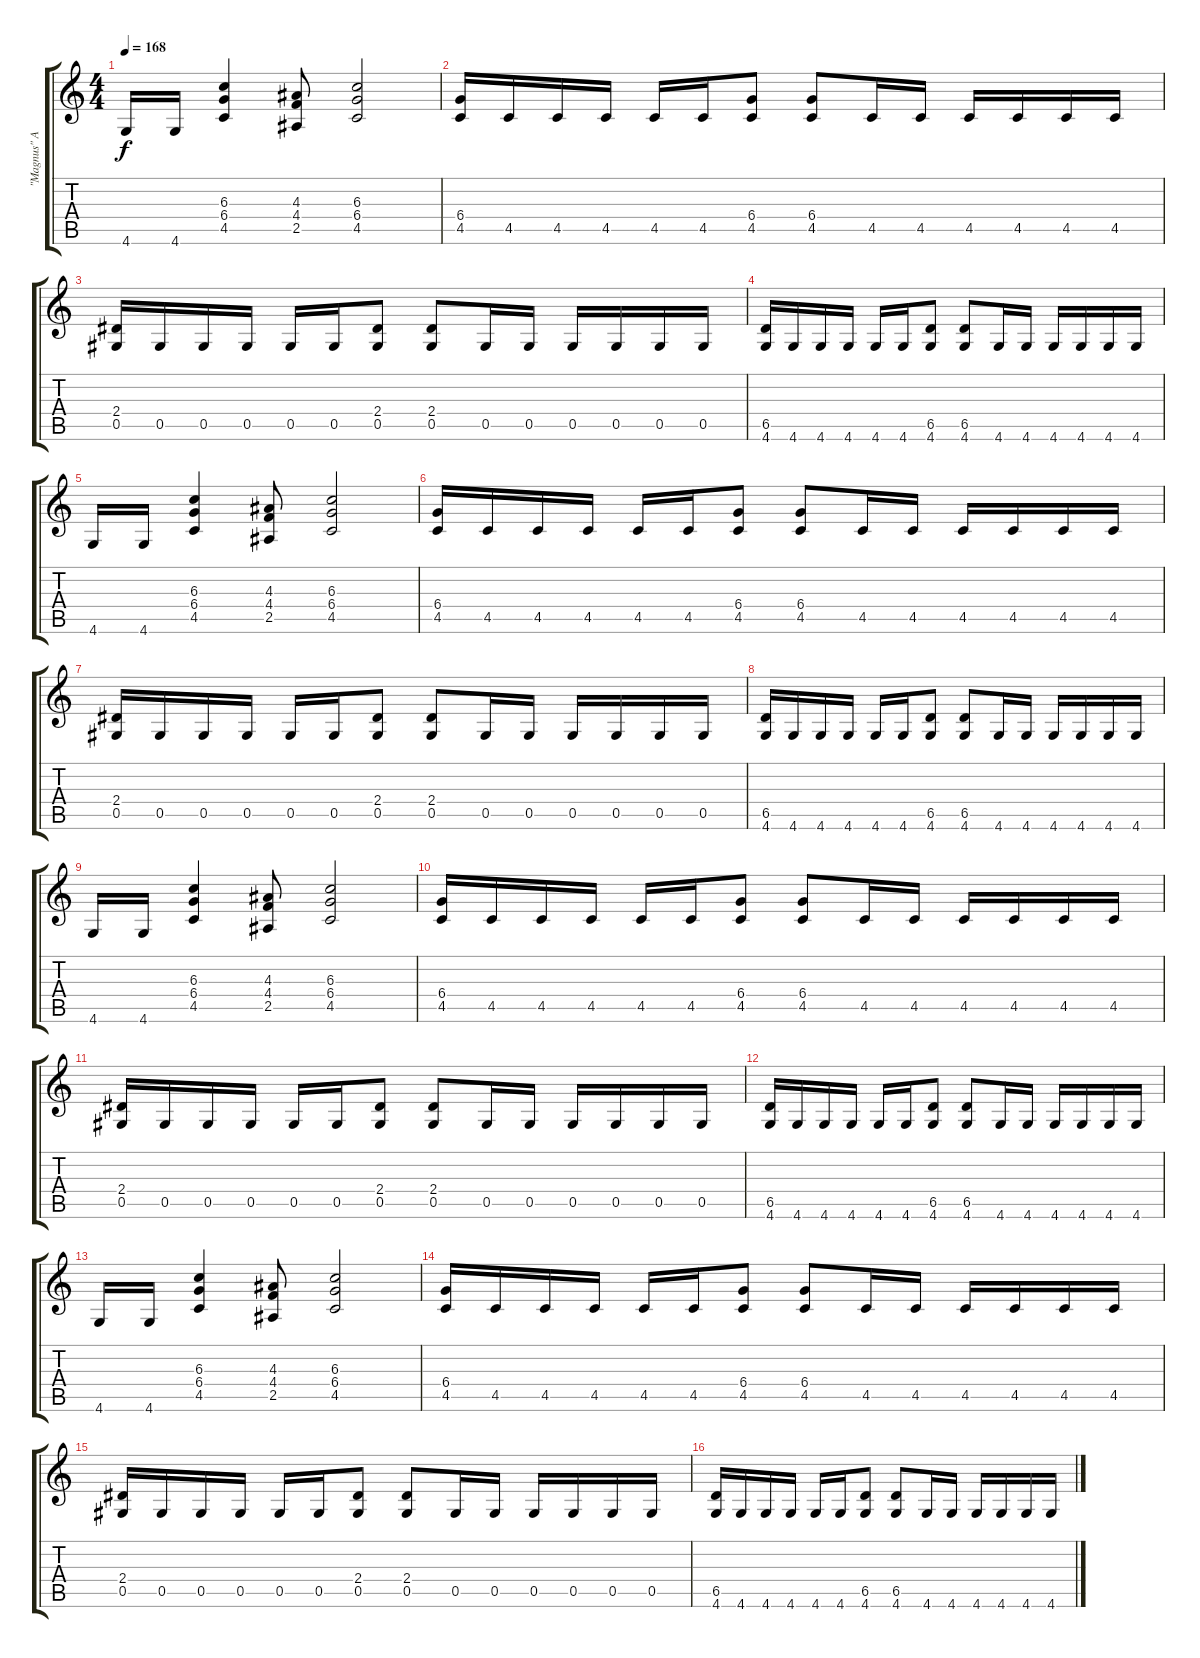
\track ("\"Magnus\" Armin Siepen" "\"Magnus\" A") {instrument distortionguitar}
\staff {score tabs}
\tuning (Eb4 Bb3 Gb3 Db3 Ab2 Eb2) {hide}
\ts (4 4)
\tempo 168
\clef g2
\ks c
4.6.16{dy f} 4.6.16 (6.3 6.4 4.5).4 (4.3 4.4 2.5).8 (6.3 6.4 4.5).2 |
(6.4 4.5).16 4.5.16 4.5.16 4.5.16 4.5.16 4.5.16 (6.4 4.5).8 (6.4 4.5).8 4.5.16 4.5.16 4.5.16 4.5.16 4.5.16 4.5.16 |
(2.4 0.5).16 0.5.16 0.5.16 0.5.16 0.5.16 0.5.16 (2.4 0.5).8 (2.4 0.5).8 0.5.16 0.5.16 0.5.16 0.5.16 0.5.16 0.5.16 |
(6.5 4.6).16 4.6.16 4.6.16 4.6.16 4.6.16 4.6.16 (6.5 4.6).8 (6.5 4.6).8 4.6.16 4.6.16 4.6.16 4.6.16 4.6.16 4.6.16 |
4.6.16 4.6.16 (6.3 6.4 4.5).4 (4.3 4.4 2.5).8 (6.3 6.4 4.5).2 |
(6.4 4.5).16 4.5.16 4.5.16 4.5.16 4.5.16 4.5.16 (6.4 4.5).8 (6.4 4.5).8 4.5.16 4.5.16 4.5.16 4.5.16 4.5.16 4.5.16 |
(2.4 0.5).16 0.5.16 0.5.16 0.5.16 0.5.16 0.5.16 (2.4 0.5).8 (2.4 0.5).8 0.5.16 0.5.16 0.5.16 0.5.16 0.5.16 0.5.16 |
(6.5 4.6).16 4.6.16 4.6.16 4.6.16 4.6.16 4.6.16 (6.5 4.6).8 (6.5 4.6).8 4.6.16 4.6.16 4.6.16 4.6.16 4.6.16 4.6.16 |
4.6.16 4.6.16 (6.3 6.4 4.5).4 (4.3 4.4 2.5).8 (6.3 6.4 4.5).2 |
(6.4 4.5).16 4.5.16 4.5.16 4.5.16 4.5.16 4.5.16 (6.4 4.5).8 (6.4 4.5).8 4.5.16 4.5.16 4.5.16 4.5.16 4.5.16 4.5.16 |
(2.4 0.5).16 0.5.16 0.5.16 0.5.16 0.5.16 0.5.16 (2.4 0.5).8 (2.4 0.5).8 0.5.16 0.5.16 0.5.16 0.5.16 0.5.16 0.5.16 |
(6.5 4.6).16 4.6.16 4.6.16 4.6.16 4.6.16 4.6.16 (6.5 4.6).8 (6.5 4.6).8 4.6.16 4.6.16 4.6.16 4.6.16 4.6.16 4.6.16 |
4.6.16 4.6.16 (6.3 6.4 4.5).4 (4.3 4.4 2.5).8 (6.3 6.4 4.5).2 |
(6.4 4.5).16 4.5.16 4.5.16 4.5.16 4.5.16 4.5.16 (6.4 4.5).8 (6.4 4.5).8 4.5.16 4.5.16 4.5.16 4.5.16 4.5.16 4.5.16 |
(2.4 0.5).16 0.5.16 0.5.16 0.5.16 0.5.16 0.5.16 (2.4 0.5).8 (2.4 0.5).8 0.5.16 0.5.16 0.5.16 0.5.16 0.5.16 0.5.16 |
(6.5 4.6).16 4.6.16 4.6.16 4.6.16 4.6.16 4.6.16 (6.5 4.6).8 (6.5 4.6).8 4.6.16 4.6.16 4.6.16 4.6.16 4.6.16 4.6.16
